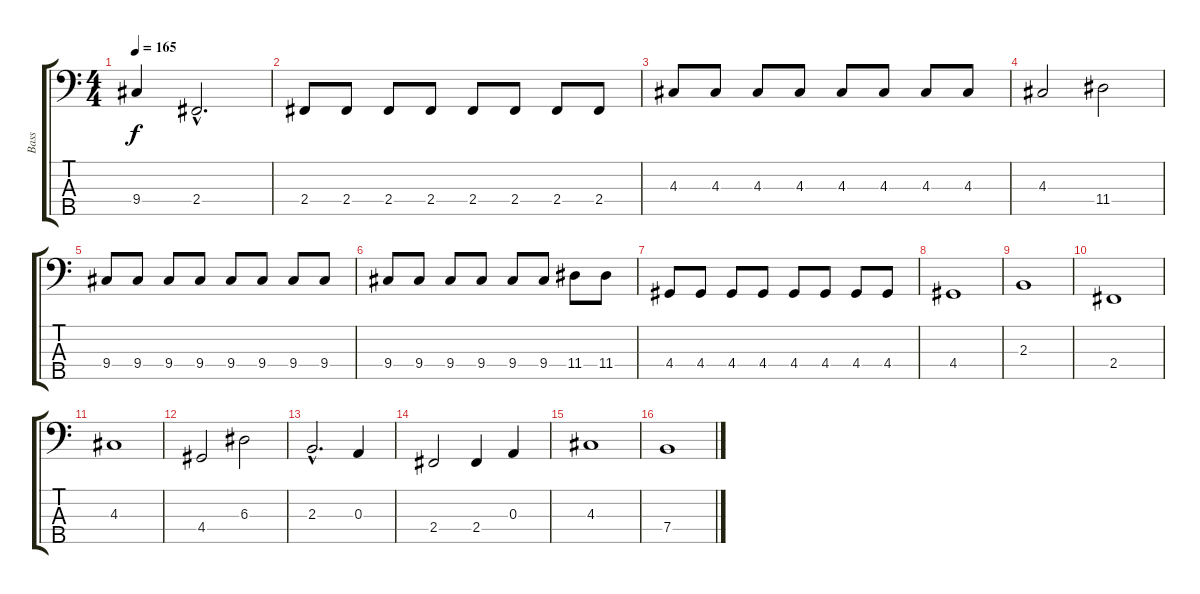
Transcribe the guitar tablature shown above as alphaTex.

\track ("Bass" "Bass") {instrument electricbassfinger}
\staff {score tabs}
\tuning (G2 D2 A1 E1 B0) {hide}
\ts (4 4)
\tempo 165
\clef f4
\ks c
9.4.4{dy f} 2.4{hac}.2{d} |
2.4.8 2.4.8 2.4.8 2.4.8 2.4.8 2.4.8 2.4.8 2.4.8 |
4.3.8 4.3.8 4.3.8 4.3.8 4.3.8 4.3.8 4.3.8 4.3.8 |
4.3.2 11.4.2 |
9.4.8 9.4.8 9.4.8 9.4.8 9.4.8 9.4.8 9.4.8 9.4.8 |
9.4.8 9.4.8 9.4.8 9.4.8 9.4.8 9.4.8 11.4.8 11.4.8 |
4.4.8 4.4.8 4.4.8 4.4.8 4.4.8 4.4.8 4.4.8 4.4.8 |
4.4.1 |
2.3.1 |
2.4.1 |
4.3.1 |
4.4.2 6.3.2 |
2.3{hac}.2{d} 0.3.4 |
2.4.2 2.4.4 0.3.4 |
4.3.1 |
7.4.1
